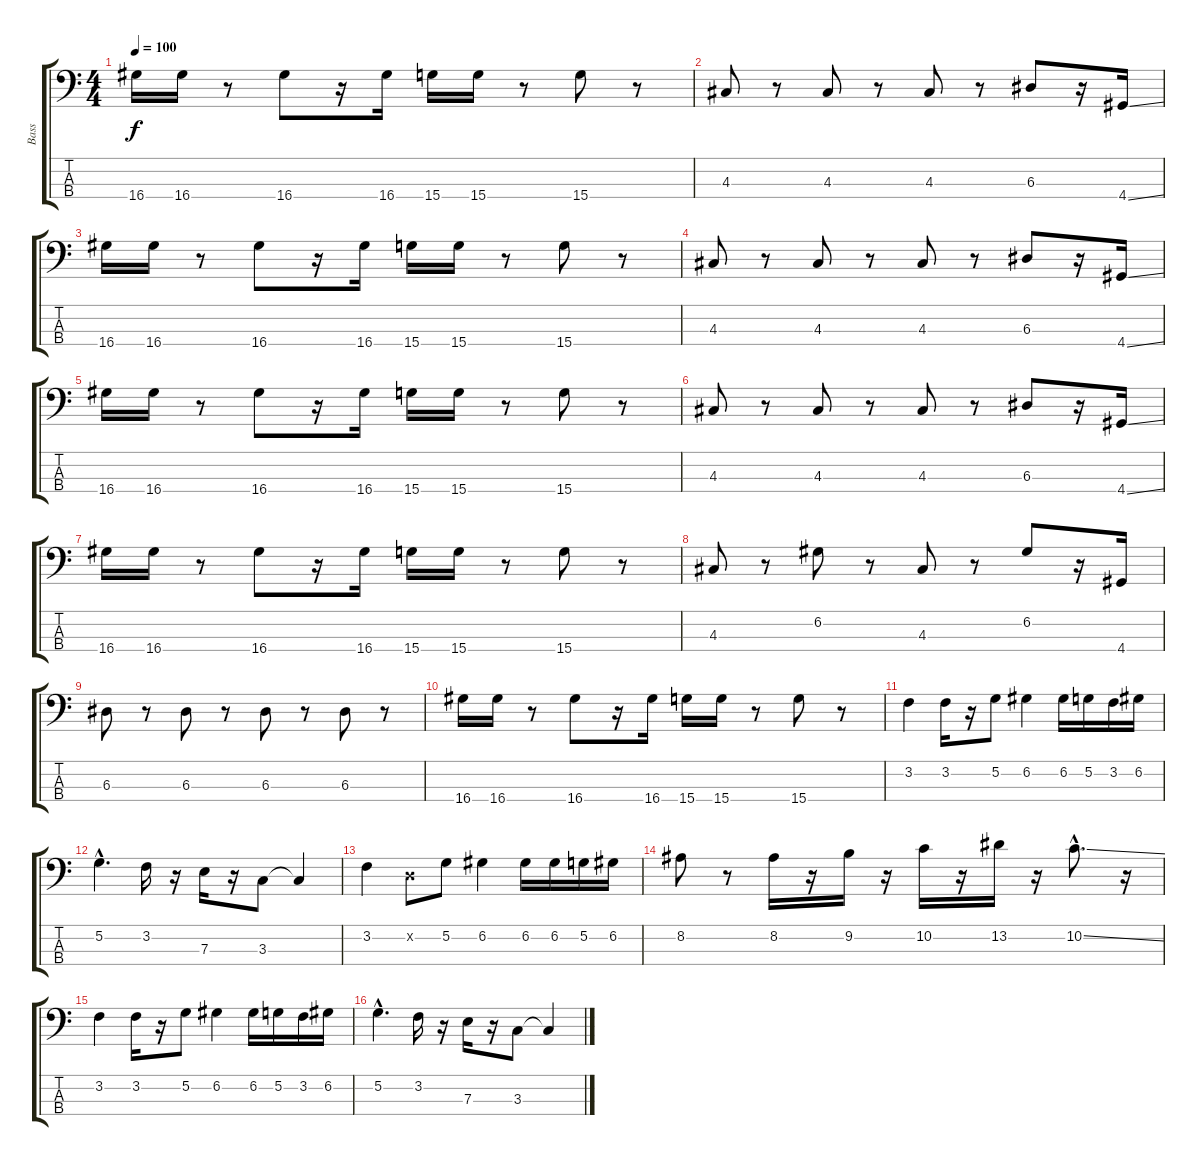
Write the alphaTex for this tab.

\track ("Bass" "Bass") {instrument electricbassfinger}
\staff {score tabs}
\tuning (G2 D2 A1 E1) {hide}
\ts (4 4)
\tempo 100
\clef f4
\ks c
16.4.16{dy f} 16.4.16 r.8 16.4.8 r.16 16.4.16 15.4.16 15.4.16 r.8 15.4.8 r.8 |
4.3.8 r.8 4.3.8 r.8 4.3.8 r.8 6.3.8 r.16 4.4{ss}.16 |
16.4.16 16.4.16 r.8 16.4.8 r.16 16.4.16 15.4.16 15.4.16 r.8 15.4.8 r.8 |
4.3.8 r.8 4.3.8 r.8 4.3.8 r.8 6.3.8 r.16 4.4{ss}.16 |
16.4.16 16.4.16 r.8 16.4.8 r.16 16.4.16 15.4.16 15.4.16 r.8 15.4.8 r.8 |
4.3.8 r.8 4.3.8 r.8 4.3.8 r.8 6.3.8 r.16 4.4{ss}.16 |
16.4.16 16.4.16 r.8 16.4.8 r.16 16.4.16 15.4.16 15.4.16 r.8 15.4.8 r.8 |
4.3.8 r.8 6.2.8 r.8 4.3.8 r.8 6.2.8 r.16 4.4.16 |
6.3.8 r.8 6.3.8 r.8 6.3.8 r.8 6.3.8 r.8 |
16.4.16 16.4.16 r.8 16.4.8 r.16 16.4.16 15.4.16 15.4.16 r.8 15.4.8 r.8 |
3.2.4 3.2.16 r.16 5.2.8 6.2.4 6.2.16 5.2.16 3.2.16 6.2.16 |
5.2{hac}.4{d} 3.2.16 r.16 7.3.16 r.16 3.3.8 3.3{t}.4 |
3.2.4 0.2{x}.8 5.2.8 6.2.4 6.2.16 6.2.16 5.2.16 6.2.16 |
8.2.8 r.8 8.2.16 r.16 9.2.16 r.16 10.2.16 r.16 13.2.16 r.16 10.2{ss hac}.8{d} r.16 |
3.2.4 3.2.16 r.16 5.2.8 6.2.4 6.2.16 5.2.16 3.2.16 6.2.16 |
5.2{hac}.4{d} 3.2.16 r.16 7.3.16 r.16 3.3.8 3.3{t}.4
